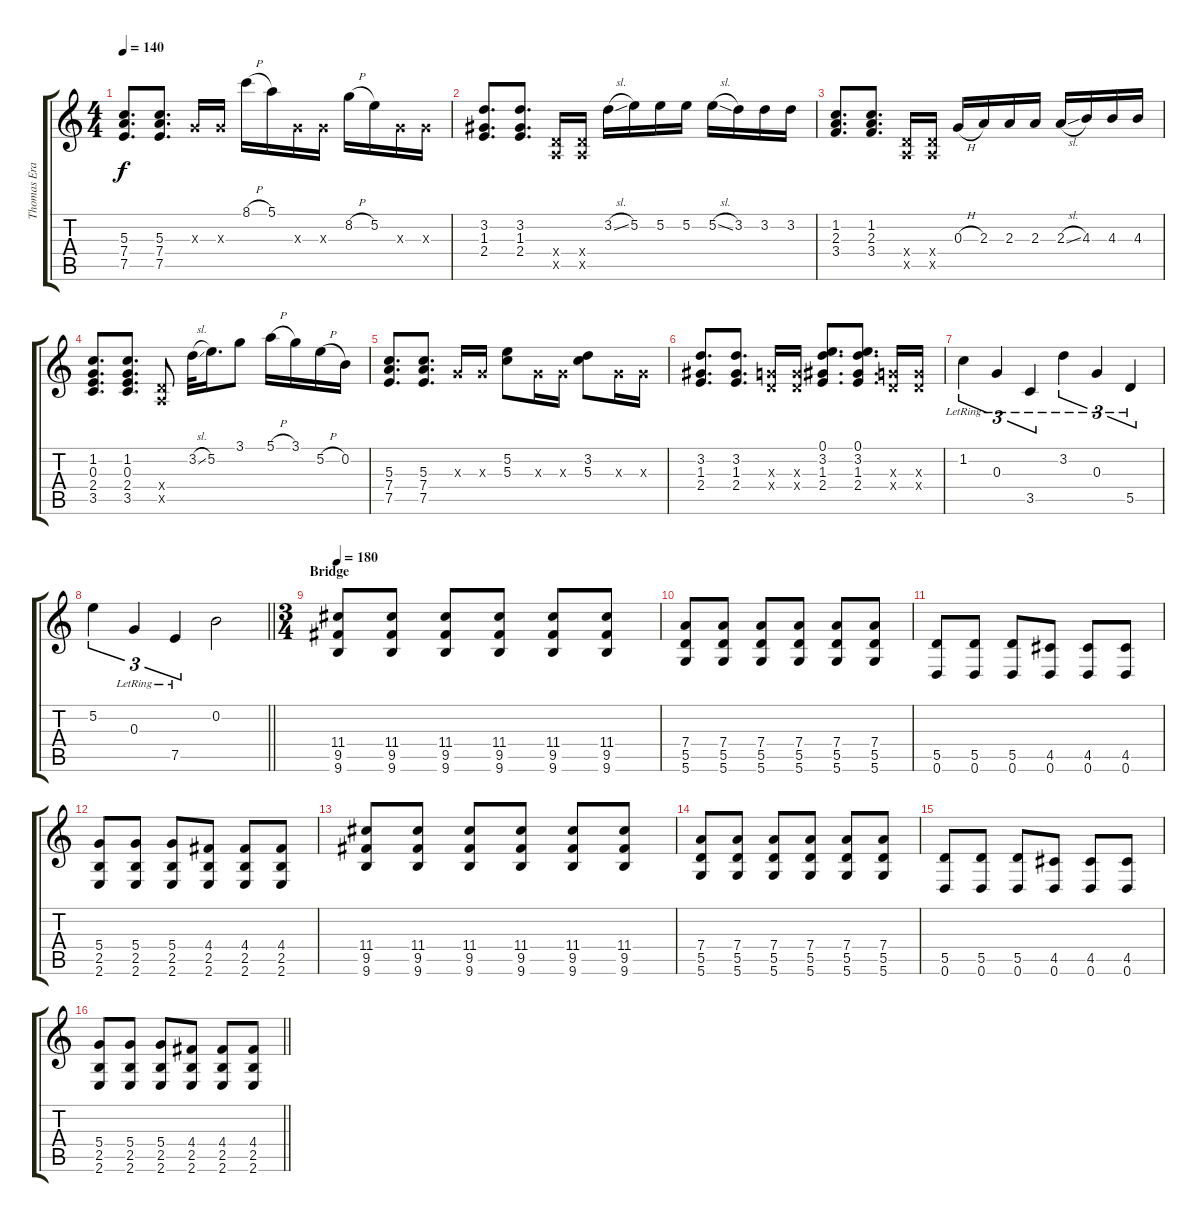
\track ("Thomas Erak" "Thomas Era") {instrument distortionguitar}
\staff {score tabs}
\tuning (E4 B3 G3 D3 A2 D2) {hide}
\ts (4 4)
\tempo 140
\clef g2
\ks c
(5.3 7.4 7.5).8{d dy f} (5.3 7.4 7.5).8{d} 0.3{x}.16 0.3{x}.16 8.1{h}.16 5.1.16 0.3{x}.16 0.3{x}.16 8.2{h}.16 5.2.16 0.3{x}.16 0.3{x}.16 |
(3.2 1.3 2.4).8{d} (3.2 1.3 2.4).8{d} (0.4{x} 0.5{x}).16 (0.4{x} 0.5{x}).16 3.2{sl}.16 5.2.16 5.2.16 5.2.16 5.2{sl}.16 3.2.16 3.2.16 3.2.16 |
(1.2 2.3 3.4).8{d} (1.2 2.3 3.4).8{d} (0.4{x} 0.5{x}).16 (0.4{x} 0.5{x}).16 0.3{h}.16 2.3.16 2.3.16 2.3.16 2.3{sl}.16 4.3.16 4.3.16 4.3.16 |
(1.2 0.3 2.4 3.5).8{d} (1.2 0.3 2.4 3.5).8{d} (0.4{x} 0.5{x}).8 3.2{sl}.32 5.2.16{d} 3.1.8 5.1{h}.16 3.1.16 5.2{h}.16 0.2.16 |
(5.3 7.4 7.5).8{d} (5.3 7.4 7.5).8{d} 0.3{x}.16 0.3{x}.16 (5.2 5.3).8 0.3{x}.16 0.3{x}.16 (3.2 5.3).8 0.3{x}.16 0.3{x}.16 |
(3.2 1.3 2.4).8{d} (3.2 1.3 2.4).8{d} (0.3{x} 0.4{x}).16 (0.3{x} 0.4{x}).16 (0.1 3.2 1.3 2.4).8{d} (0.1 3.2 1.3 2.4).8{d} (0.3{x} 0.4{x}).16 (0.3{x} 0.4{x}).16 |
1.2{lr}.4{tu (3 2)} 0.3{lr}.4{tu (3 2)} 3.5{lr}.4{tu (3 2)} 3.2{lr}.4{tu (3 2)} 0.3{lr}.4{tu (3 2)} 5.5{lr}.4{tu (3 2)} |
\barLineRight lightlight
5.2.4{tu (3 2)} 0.3{lr}.4{tu (3 2)} 7.5{lr}.4{tu (3 2)} 0.2.2 |
\ts (3 4)
\section ("" "Bridge")
\tempo 180
(11.4 9.5 9.6).8 (11.4 9.5 9.6).8 (11.4 9.5 9.6).8 (11.4 9.5 9.6).8 (11.4 9.5 9.6).8 (11.4 9.5 9.6).8 |
(7.4 5.5 5.6).8 (7.4 5.5 5.6).8 (7.4 5.5 5.6).8 (7.4 5.5 5.6).8 (7.4 5.5 5.6).8 (7.4 5.5 5.6).8 |
(5.5 0.6).8 (5.5 0.6).8 (5.5 0.6).8 (4.5 0.6).8 (4.5 0.6).8 (4.5 0.6).8 |
(5.4 2.5 2.6).8 (5.4 2.5 2.6).8 (5.4 2.5 2.6).8 (4.4 2.5 2.6).8 (4.4 2.5 2.6).8 (4.4 2.5 2.6).8 |
(11.4 9.5 9.6).8 (11.4 9.5 9.6).8 (11.4 9.5 9.6).8 (11.4 9.5 9.6).8 (11.4 9.5 9.6).8 (11.4 9.5 9.6).8 |
(7.4 5.5 5.6).8 (7.4 5.5 5.6).8 (7.4 5.5 5.6).8 (7.4 5.5 5.6).8 (7.4 5.5 5.6).8 (7.4 5.5 5.6).8 |
(5.5 0.6).8 (5.5 0.6).8 (5.5 0.6).8 (4.5 0.6).8 (4.5 0.6).8 (4.5 0.6).8 |
\barLineRight lightlight
(5.4 2.5 2.6).8 (5.4 2.5 2.6).8 (5.4 2.5 2.6).8 (4.4 2.5 2.6).8 (4.4 2.5 2.6).8 (4.4 2.5 2.6).8
